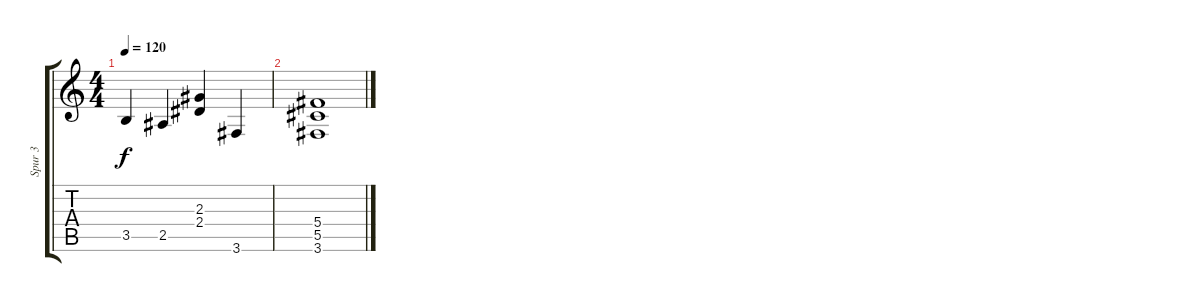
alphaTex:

\track ("Spur 3" "Spur 3") {instrument electricbasspick}
\staff {score tabs}
\tuning (Eb4 Bb3 Gb3 Db3 Ab2 Eb2) {hide}
\ts (4 4)
\tempo 120
\clef g2
\ks c
3.5.4{dy f} 2.5.4 (2.3 2.4).4 3.6.4 |
(5.4 5.5 3.6).1
